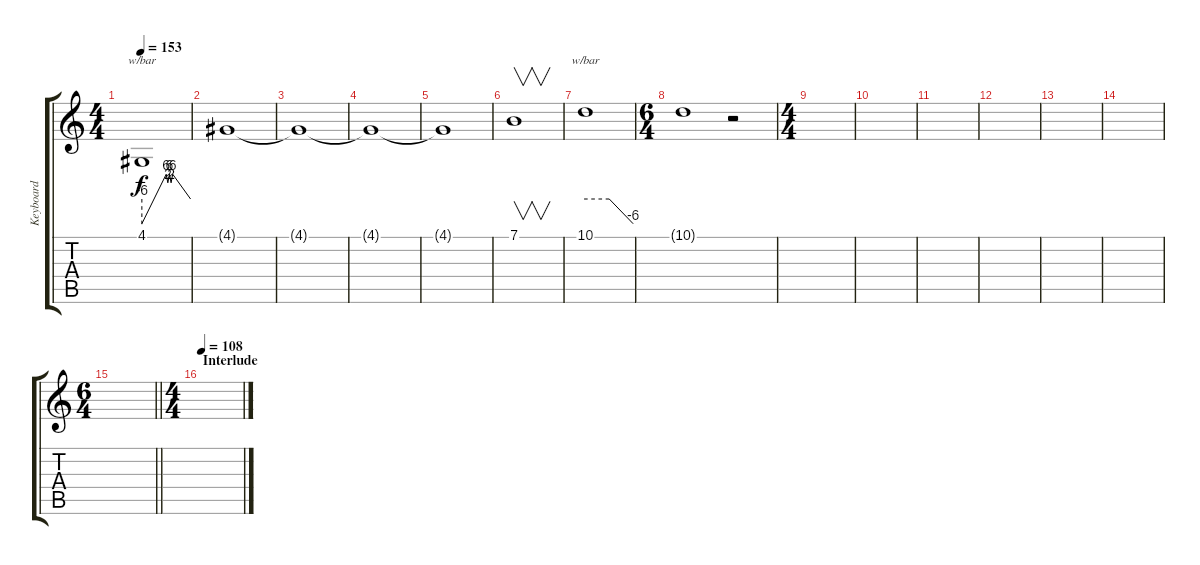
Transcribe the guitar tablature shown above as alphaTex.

\track ("Keyboard" "Keyboard") {instrument stringensemble1}
\staff {score tabs}
\tuning (E4 B3 G3 D3 A2 D2) {hide}
\ts (4 4)
\tempo 153
\clef g2
\ks c
4.1.1{tbe (custom default 0 -24 30 24 32 8 34 24 36 8 38 24 60 0) dy f instrument lead2sawtooth} |
4.1{t}.1 |
4.1{t}.1 |
4.1{t}.1 |
4.1{t}.1 |
7.1.1{v} |
10.1.1{tbe (custom default 0 0 30 0 60 -24)} |
\ts (6 4)
10.1{t}.1 r.2 |
\ts (4 4)
|
|
|
|
|
|
\ts (6 4)
\barLineRight lightlight
|
\ts (4 4)
\section ("" "Interlude")
\tempo 108
